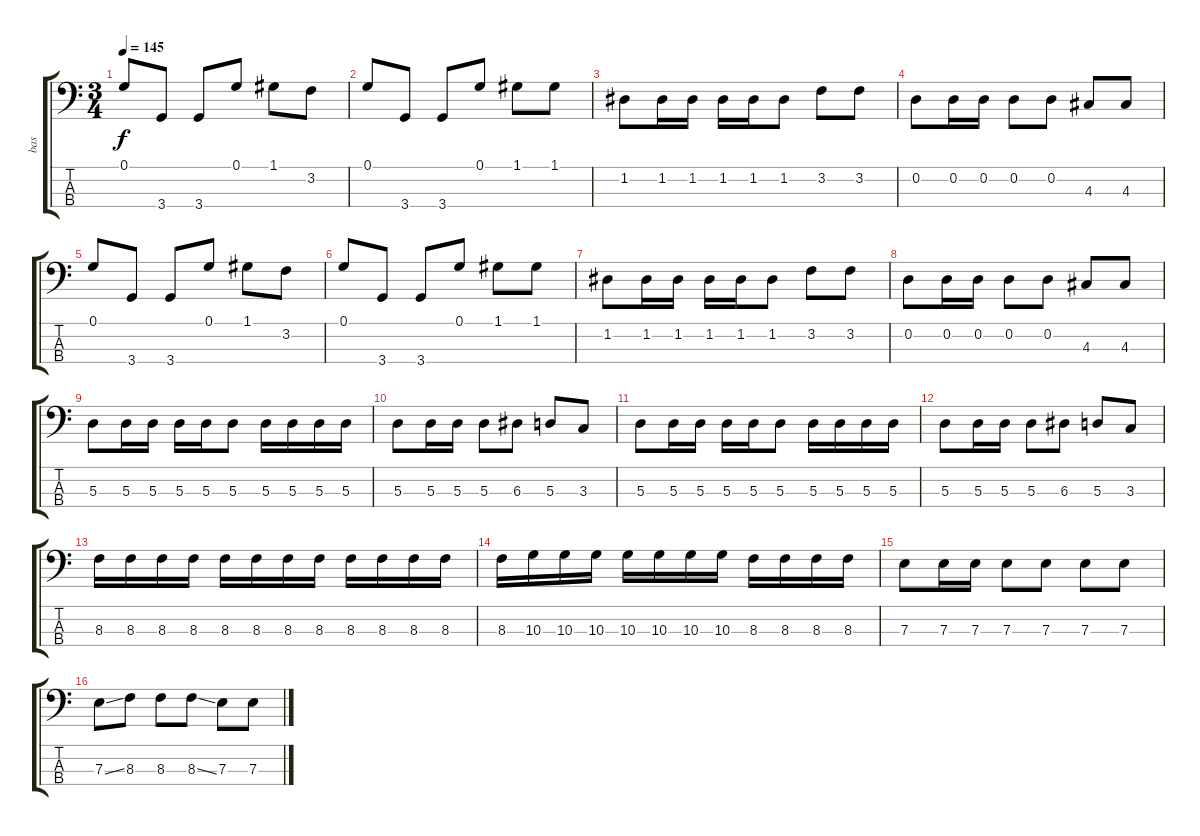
\track ("bas" "bas") {instrument electricbassfinger}
\staff {score tabs}
\tuning (G2 D2 A1 E1) {hide}
\ts (3 4)
\tempo 145
\clef f4
\ks c
0.1.8{dy f} 3.4.8 3.4.8 0.1.8 1.1.8 3.2.8 |
0.1.8 3.4.8 3.4.8 0.1.8 1.1.8 1.1.8 |
1.2.8 1.2.16 1.2.16 1.2.16 1.2.16 1.2.8 3.2.8 3.2.8 |
0.2.8 0.2.16 0.2.16 0.2.8 0.2.8 4.3.8 4.3.8 |
0.1.8 3.4.8 3.4.8 0.1.8 1.1.8 3.2.8 |
0.1.8 3.4.8 3.4.8 0.1.8 1.1.8 1.1.8 |
1.2.8 1.2.16 1.2.16 1.2.16 1.2.16 1.2.8 3.2.8 3.2.8 |
0.2.8 0.2.16 0.2.16 0.2.8 0.2.8 4.3.8 4.3.8 |
5.3.8 5.3.16 5.3.16 5.3.16 5.3.16 5.3.8 5.3.16 5.3.16 5.3.16 5.3.16 |
5.3.8 5.3.16 5.3.16 5.3.8 6.3.8 5.3.8 3.3.8 |
5.3.8 5.3.16 5.3.16 5.3.16 5.3.16 5.3.8 5.3.16 5.3.16 5.3.16 5.3.16 |
5.3.8 5.3.16 5.3.16 5.3.8 6.3.8 5.3.8 3.3.8 |
8.3.16 8.3.16 8.3.16 8.3.16 8.3.16 8.3.16 8.3.16 8.3.16 8.3.16 8.3.16 8.3.16 8.3.16 |
8.3.16 10.3.16 10.3.16 10.3.16 10.3.16 10.3.16 10.3.16 10.3.16 8.3.16 8.3.16 8.3.16 8.3.16 |
7.3.8 7.3.16 7.3.16 7.3.8 7.3.8 7.3.8 7.3.8 |
7.3{ss}.8 8.3.8 8.3.8 8.3{ss}.8 7.3.8 7.3.8
